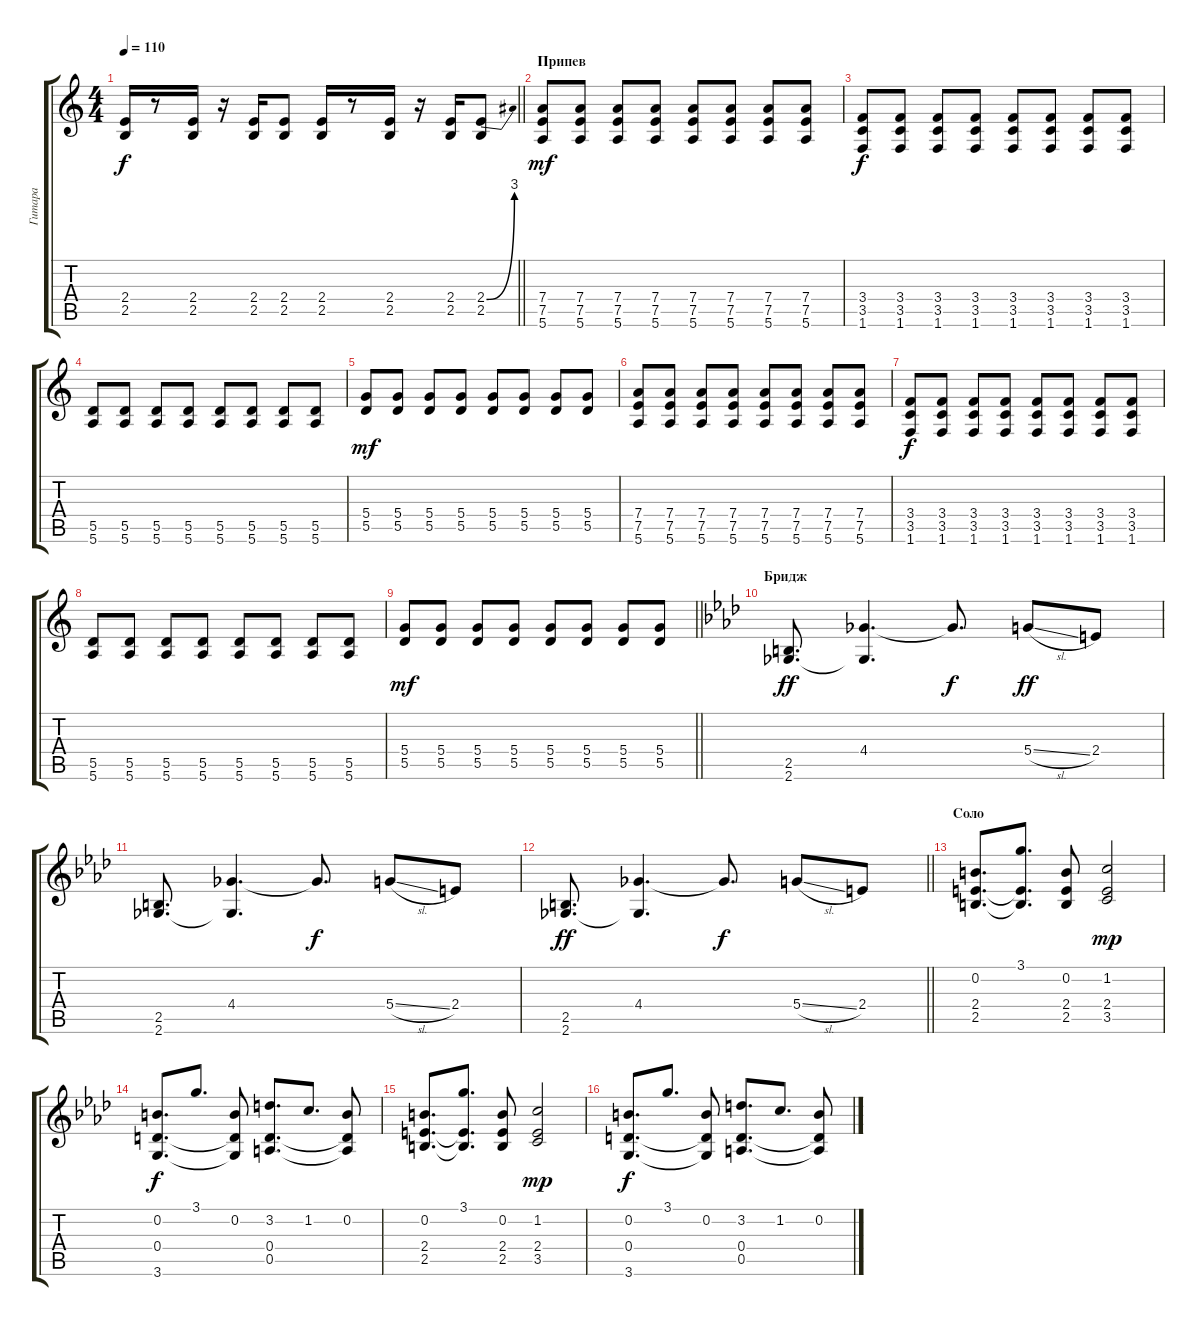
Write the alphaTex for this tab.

\track ("Гитара" "Гитара") {instrument distortionguitar}
\staff {score tabs}
\tuning (E4 B3 G3 D3 A2 E2) {hide}
\ts (4 4)
\tempo 110
\clef g2
\barLineRight lightlight
\ks c
(2.4 2.5).16{dy f} r.8 (2.4 2.5).16 r.16 (2.4 2.5).16 (2.4 2.5).8 (2.4 2.5).16 r.8 (2.4 2.5).16 r.16 (2.4 2.5).16 (2.4{be (bend 0 0 60 12)} 2.5).8 |
\section ("" "Припев")
(7.4 7.5 5.6).8{dy mf volume 13} (7.4 7.5 5.6).8 (7.4 7.5 5.6).8 (7.4 7.5 5.6).8 (7.4 7.5 5.6).8 (7.4 7.5 5.6).8 (7.4 7.5 5.6).8 (7.4 7.5 5.6).8 |
(3.4 3.5 1.6).8{dy f} (3.4 3.5 1.6).8 (3.4 3.5 1.6).8 (3.4 3.5 1.6).8 (3.4 3.5 1.6).8 (3.4 3.5 1.6).8 (3.4 3.5 1.6).8 (3.4 3.5 1.6).8 |
(5.5 5.6).8 (5.5 5.6).8 (5.5 5.6).8 (5.5 5.6).8 (5.5 5.6).8 (5.5 5.6).8 (5.5 5.6).8 (5.5 5.6).8 |
(5.4 5.5).8{dy mf} (5.4 5.5).8 (5.4 5.5).8 (5.4 5.5).8 (5.4 5.5).8 (5.4 5.5).8 (5.4 5.5).8 (5.4 5.5).8 |
(7.4 7.5 5.6).8 (7.4 7.5 5.6).8 (7.4 7.5 5.6).8 (7.4 7.5 5.6).8 (7.4 7.5 5.6).8 (7.4 7.5 5.6).8 (7.4 7.5 5.6).8 (7.4 7.5 5.6).8 |
(3.4 3.5 1.6).8{dy f} (3.4 3.5 1.6).8 (3.4 3.5 1.6).8 (3.4 3.5 1.6).8 (3.4 3.5 1.6).8 (3.4 3.5 1.6).8 (3.4 3.5 1.6).8 (3.4 3.5 1.6).8 |
(5.5 5.6).8 (5.5 5.6).8 (5.5 5.6).8 (5.5 5.6).8 (5.5 5.6).8 (5.5 5.6).8 (5.5 5.6).8 (5.5 5.6).8 |
\barLineRight lightlight
(5.4 5.5).8{dy mf} (5.4 5.5).8 (5.4 5.5).8 (5.4 5.5).8 (5.4 5.5).8 (5.4 5.5).8 (5.4 5.5).8 (5.4 5.5).8 |
\section ("" "Бридж")
\ks fminor
(2.5 2.6).8{d dy ff} (4.4 2.6{t}).4{d} 4.4{t}.8{d dy f} 5.4{sl}.8{dy ff} 2.4.8 |
(2.5 2.6).8{d} (4.4 2.6{t}).4{d} 4.4{t}.8{d dy f} 5.4{sl}.8 2.4.8 |
\barLineRight lightlight
(2.5 2.6).8{d dy ff} (4.4 2.6{t}).4{d} 4.4{t}.8{d dy f} 5.4{sl}.8 2.4.8 |
\section ("" "Соло")
(0.2 2.4 2.5).8{d} (3.1 2.4{t} 2.5{t}).8{d} (0.2 2.4 2.5).8 (1.2 2.4 3.5).2{dy mp} |
(0.2 0.4 3.6).8{d dy f} 3.1.8{d} (0.2 0.4{t} 3.6{t}).8 (3.2 0.4 0.5).8{d} 1.2.8{d} (0.2 0.4{t} 0.5{t}).8 |
(0.2 2.4 2.5).8{d} (3.1 2.4{t} 2.5{t}).8{d} (0.2 2.4 2.5).8 (1.2 2.4 3.5).2{dy mp} |
(0.2 0.4 3.6).8{d dy f} 3.1.8{d} (0.2 0.4{t} 3.6{t}).8 (3.2 0.4 0.5).8{d} 1.2.8{d} (0.2 0.4{t} 0.5{t}).8
